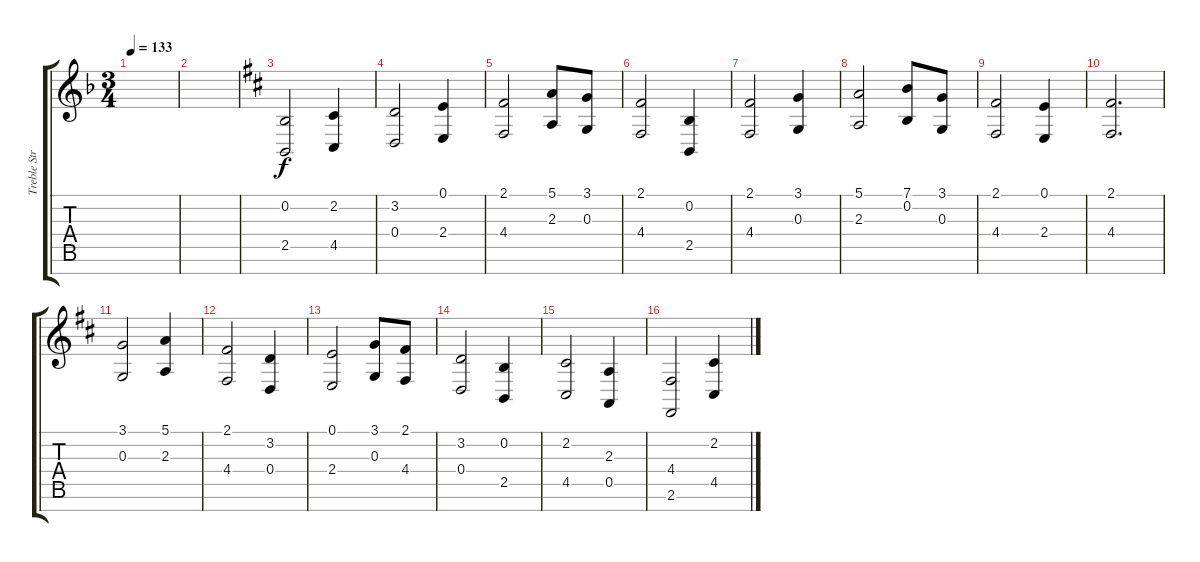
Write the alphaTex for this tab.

\track ("Treble Strings" "Treble Str") {instrument stringensemble2}
\staff {score tabs}
\tuning (E4 B3 G3 D3 A2 E2 B1) {hide}
\ts (3 4)
\tempo 133
\clef g2
\ks dminor
|
|
\ks bminor
(0.2 2.5).2{dy f instrument stringensemble1} (2.2 4.5).4 |
(3.2 0.4).2 (0.1 2.4).4 |
(2.1 4.4).2 (5.1 2.3).8 (3.1 0.3).8 |
(2.1 4.4).2 (0.2 2.5).4 |
(2.1 4.4).2 (3.1 0.3).4 |
(5.1 2.3).2 (7.1 0.2).8 (3.1 0.3).8 |
(2.1 4.4).2 (0.1 2.4).4 |
(2.1 4.4).2{d} |
(3.1 0.3).2 (5.1 2.3).4 |
(2.1 4.4).2 (3.2 0.4).4 |
(0.1 2.4).2 (3.1 0.3).8 (2.1 4.4).8 |
(3.2 0.4).2 (0.2 2.5).4 |
(2.2 4.5).2 (2.3 0.5).4 |
(4.4 2.6).2 (2.2 4.5).4
